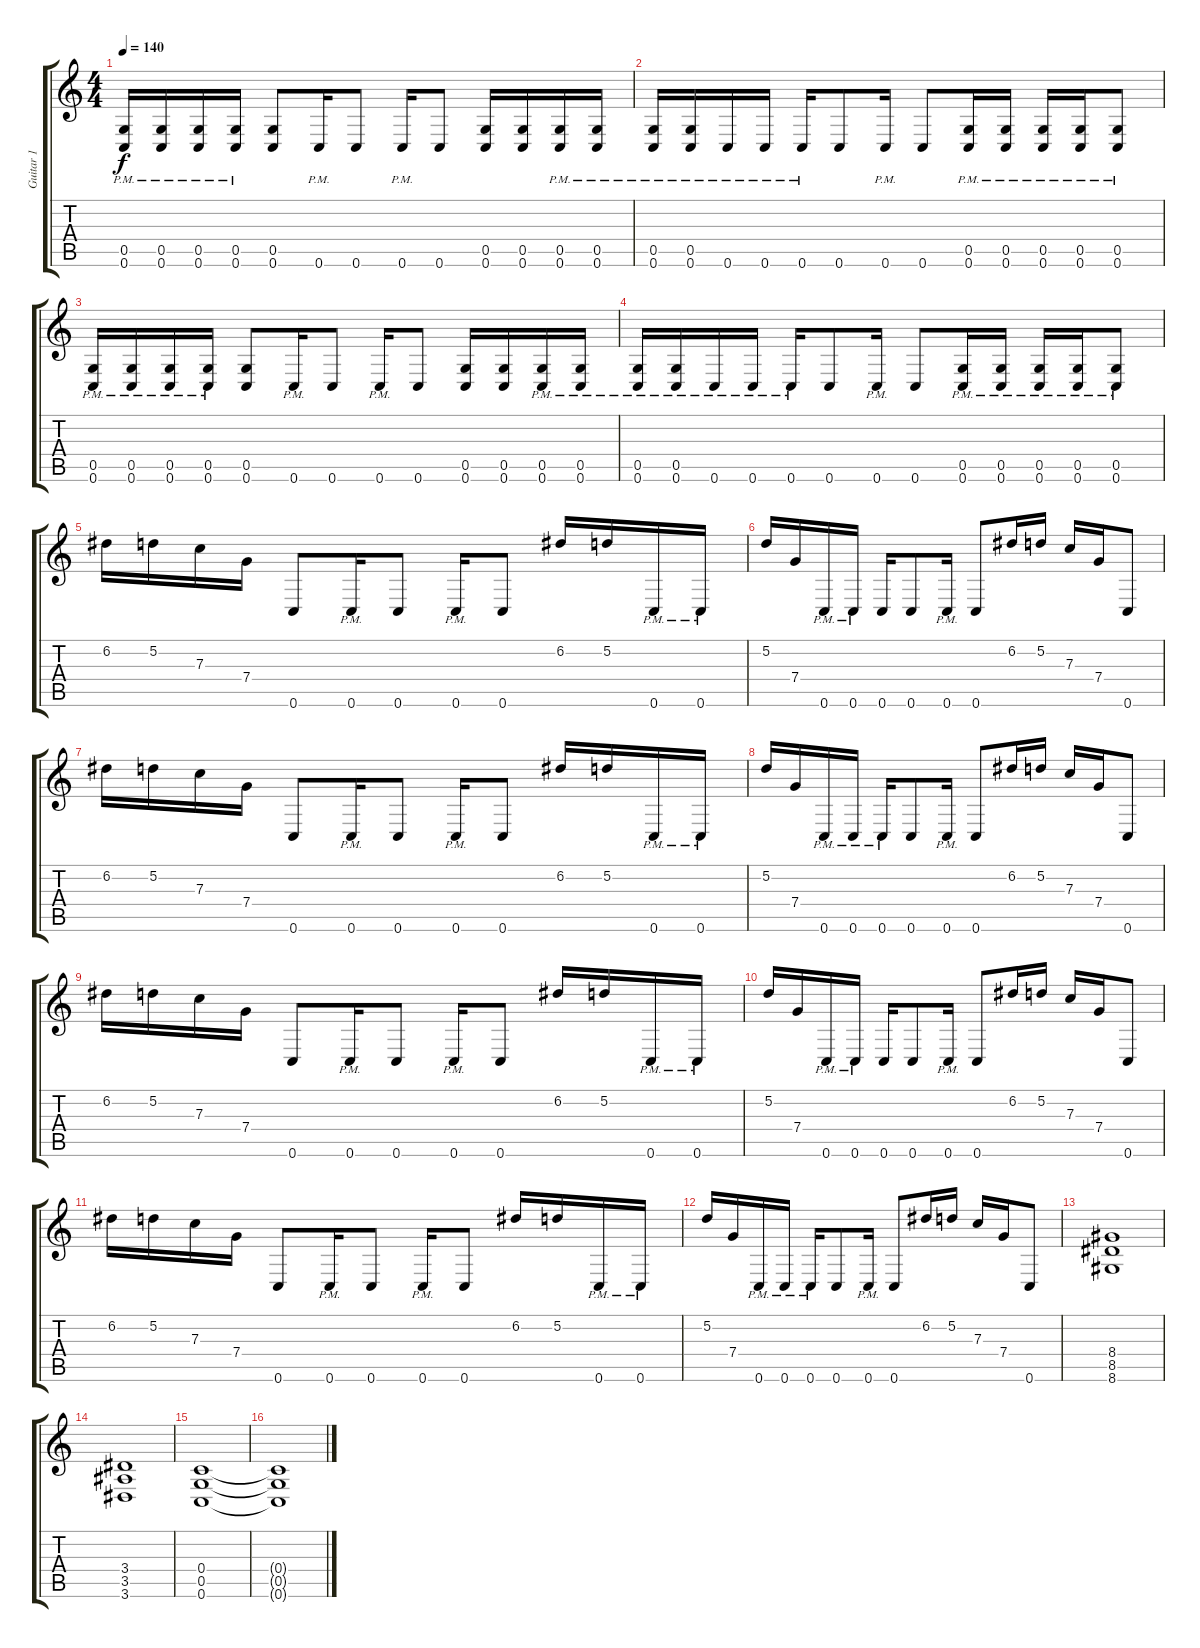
\track ("Guitar 1" "Guitar 1") {instrument distortionguitar}
\staff {score tabs}
\tuning (D4 A3 F3 C3 G2 C2) {hide}
\ts (4 4)
\tempo 140
\clef g2
\ks c
(0.5{pm} 0.6{pm}).16{dy f} (0.5{pm} 0.6{pm}).16 (0.5{pm} 0.6{pm}).16 (0.5{pm} 0.6{pm}).16 (0.5 0.6).8 0.6{pm}.16 0.6.8 0.6{pm}.16 0.6.8 (0.5 0.6).16 (0.5 0.6).16 (0.5{pm} 0.6{pm}).16 (0.5{pm} 0.6{pm}).16 |
(0.5{pm} 0.6{pm}).16 (0.5{pm} 0.6{pm}).16 0.6{pm}.16 0.6{pm}.16 0.6{pm}.16 0.6.8 0.6{pm}.16 0.6.8 (0.5{pm} 0.6{pm}).16 (0.5{pm} 0.6{pm}).16 (0.5{pm} 0.6{pm}).16 (0.5{pm} 0.6{pm}).16 (0.5{pm} 0.6{pm}).8 |
(0.5{pm} 0.6{pm}).16 (0.5{pm} 0.6{pm}).16 (0.5{pm} 0.6{pm}).16 (0.5{pm} 0.6{pm}).16 (0.5 0.6).8 0.6{pm}.16 0.6.8 0.6{pm}.16 0.6.8 (0.5 0.6).16 (0.5 0.6).16 (0.5{pm} 0.6{pm}).16 (0.5{pm} 0.6{pm}).16 |
(0.5{pm} 0.6{pm}).16 (0.5{pm} 0.6{pm}).16 0.6{pm}.16 0.6{pm}.16 0.6{pm}.16 0.6.8 0.6{pm}.16 0.6.8 (0.5{pm} 0.6{pm}).16 (0.5{pm} 0.6{pm}).16 (0.5{pm} 0.6{pm}).16 (0.5{pm} 0.6{pm}).16 (0.5{pm} 0.6{pm}).8 |
6.2.16 5.2.16 7.3.16 7.4.16 0.6.8 0.6{pm}.16 0.6.8 0.6{pm}.16 0.6.8 6.2.16 5.2.16 0.6{pm}.16 0.6{pm}.16 |
5.2.16 7.4.16 0.6{pm}.16 0.6{pm}.16 0.6.16 0.6.8 0.6{pm}.16 0.6.8 6.2.16 5.2.16 7.3.16 7.4.16 0.6.8 |
6.2.16 5.2.16 7.3.16 7.4.16 0.6.8 0.6{pm}.16 0.6.8 0.6{pm}.16 0.6.8 6.2.16 5.2.16 0.6{pm}.16 0.6{pm}.16 |
5.2.16 7.4.16 0.6{pm}.16 0.6{pm}.16 0.6{pm}.16 0.6.8 0.6{pm}.16 0.6.8 6.2.16 5.2.16 7.3.16 7.4.16 0.6.8 |
6.2.16 5.2.16 7.3.16 7.4.16 0.6.8 0.6{pm}.16 0.6.8 0.6{pm}.16 0.6.8 6.2.16 5.2.16 0.6{pm}.16 0.6{pm}.16 |
5.2.16 7.4.16 0.6{pm}.16 0.6{pm}.16 0.6.16 0.6.8 0.6{pm}.16 0.6.8 6.2.16 5.2.16 7.3.16 7.4.16 0.6.8 |
6.2.16 5.2.16 7.3.16 7.4.16 0.6.8 0.6{pm}.16 0.6.8 0.6{pm}.16 0.6.8 6.2.16 5.2.16 0.6{pm}.16 0.6{pm}.16 |
5.2.16 7.4.16 0.6{pm}.16 0.6{pm}.16 0.6{pm}.16 0.6.8 0.6{pm}.16 0.6.8 6.2.16 5.2.16 7.3.16 7.4.16 0.6.8 |
(8.4 8.5 8.6).1{volume 10} |
(3.4 3.5 3.6).1 |
(0.4 0.5 0.6).1{volume 8} |
(0.4{t} 0.5{t} 0.6{t}).1
